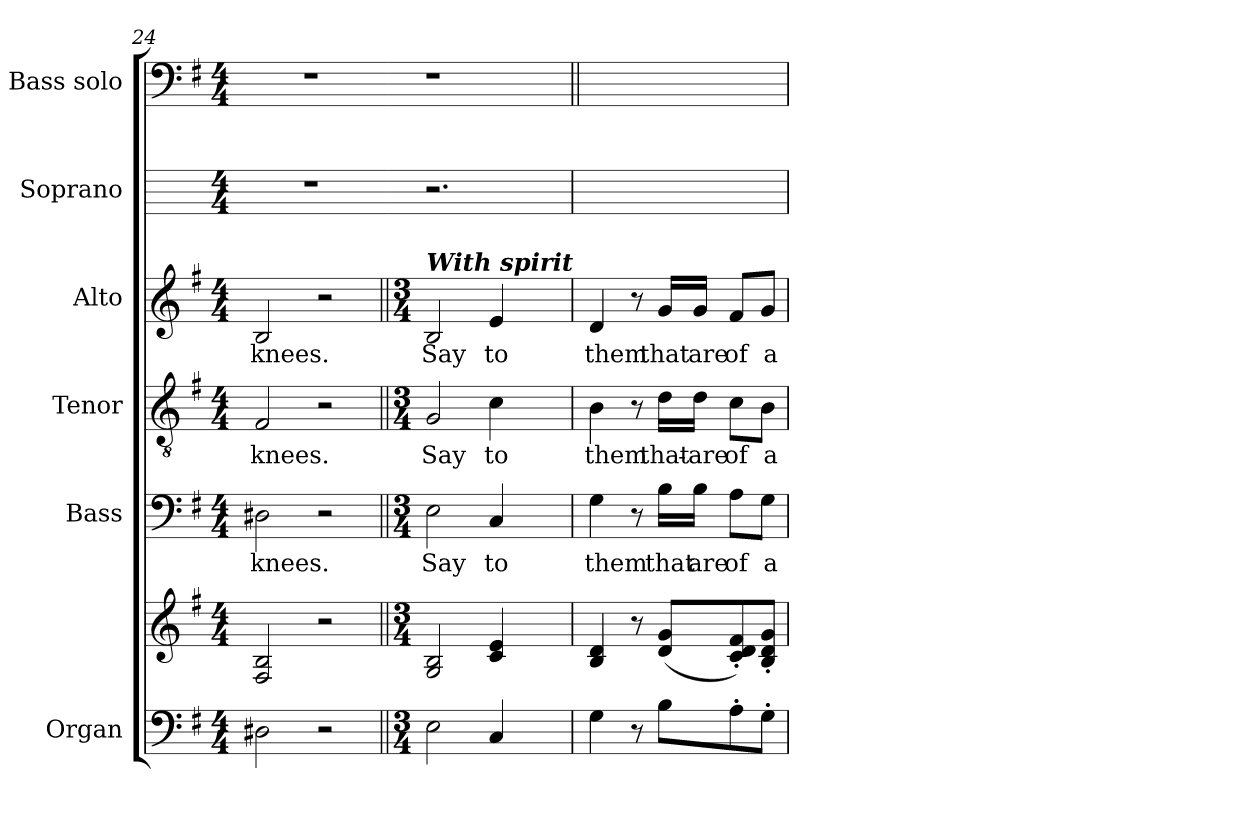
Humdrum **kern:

**kern	**kern	**kern	**text	**kern	**text	**kern	**text	**kern	**kern
*part6	*part6	*part5	*part5	*part4	*part4	*part3	*part3	*part2	*part1
*staff7	*staff6	*staff5	*staff5	*staff4	*staff4	*staff3	*staff3	*staff2	*staff1
*I"Organ	*	*I"Bass	*	*I"Tenor	*	*I"Alto	*	*I"Soprano	*I"Bass solo
*	*	*I'B	*	*I'T	*	*I'A	*	*I'S	*I'B
*clefF4	*clefG2	*clefF4	*	*clefGv2	*	*clefG2	*	*	*clefF4
*k[f#]	*k[f#]	*k[f#]	*	*k[f#]	*	*k[f#]	*	*	*k[f#]
*G:	*G:	*G:	*	*G:	*	*G:	*	*	*G:
*M4/4	*M4/4	*M4/4	*	*M4/4	*	*M4/4	*	*M4/4	*M4/4
=24	=24	=24	=24	=24	=24	=24	=24	=24	=24
!	!	!	!LO:LY:b	!	!LO:LY:b	!	!LO:LY:b	!	!
2D#X	2F# 2B	2D#X	knees.	2F#	knees.	2B	knees.	1r	1r
2r	2r	2r	.	2r	.	2r	.	.	.
=25||	=25||	=25||	=25	=25||	=25	=25||	=25	=25||	=25
*M3/4	*M3/4	*M3/4	*	*M3/4	*	*M3/4	*	*	*
!	!	!	!	!	!	!LO:TX:a:Bi:t=With spirit	!	!	!
!	!	!	!LO:LY:b	!	!LO:LY:b	!	!LO:LY:b	!	!
2E\	2G 2B	2E	Say	2G	Say	2B	Say	2.r	1r
!	!	!	!LO:LY:b	!	!LO:LY:b	!	!LO:LY:b	!	!
4C	4c 4e	4C	to	4c	to	4e	to	.	.
4ryy	4ryy	4ryy	.	4ryy	.	4ryy	.	4ryy	.
=26	=26	=26	=26||	=26	=26||	=26	=26||	=26	=26||
!	!	!	!LO:LY:b	!	!LO:LY:b	!	!LO:LY:b	!	!
4G\	4B 4d	4G	them	4B	them	4d	them	2.r	2.r
8r	8r	8r	.	8r	.	8r	.	.	.
!	!	!	!LO:LY:b	!	!LO:LY:b	!	!LO:LY:b	!	!
8B\L	(<8d 8gL	16B\LL	that	16d\LL	that-	16g/LL	that	.	.
!	!	!	!LO:LY:b	!	!LO:LY:b	!	!LO:LY:b	!	!
.	.	16B\JJ	are	16d\JJ	-are	16g/JJ	are	.	.
!	!	!	!LO:LY:b	!	!LO:LY:b	!	!LO:LY:b	!	!
8A'\	8c' 8d' 8f#')	8A\L	of	8c\L	of	8f#/L	of	.	.
!	!	!	!LO:LY:b	!	!LO:LY:b	!	!LO:LY:b	!	!
8G'\J	8B' 8d' 8g'J	8G\J	a	8B\J	a	8g/J	a	.	.
=	=	=	=	=	=	=	=	=	=
*-	*-	*-	*-	*-	*-	*-	*-	*-	*-
